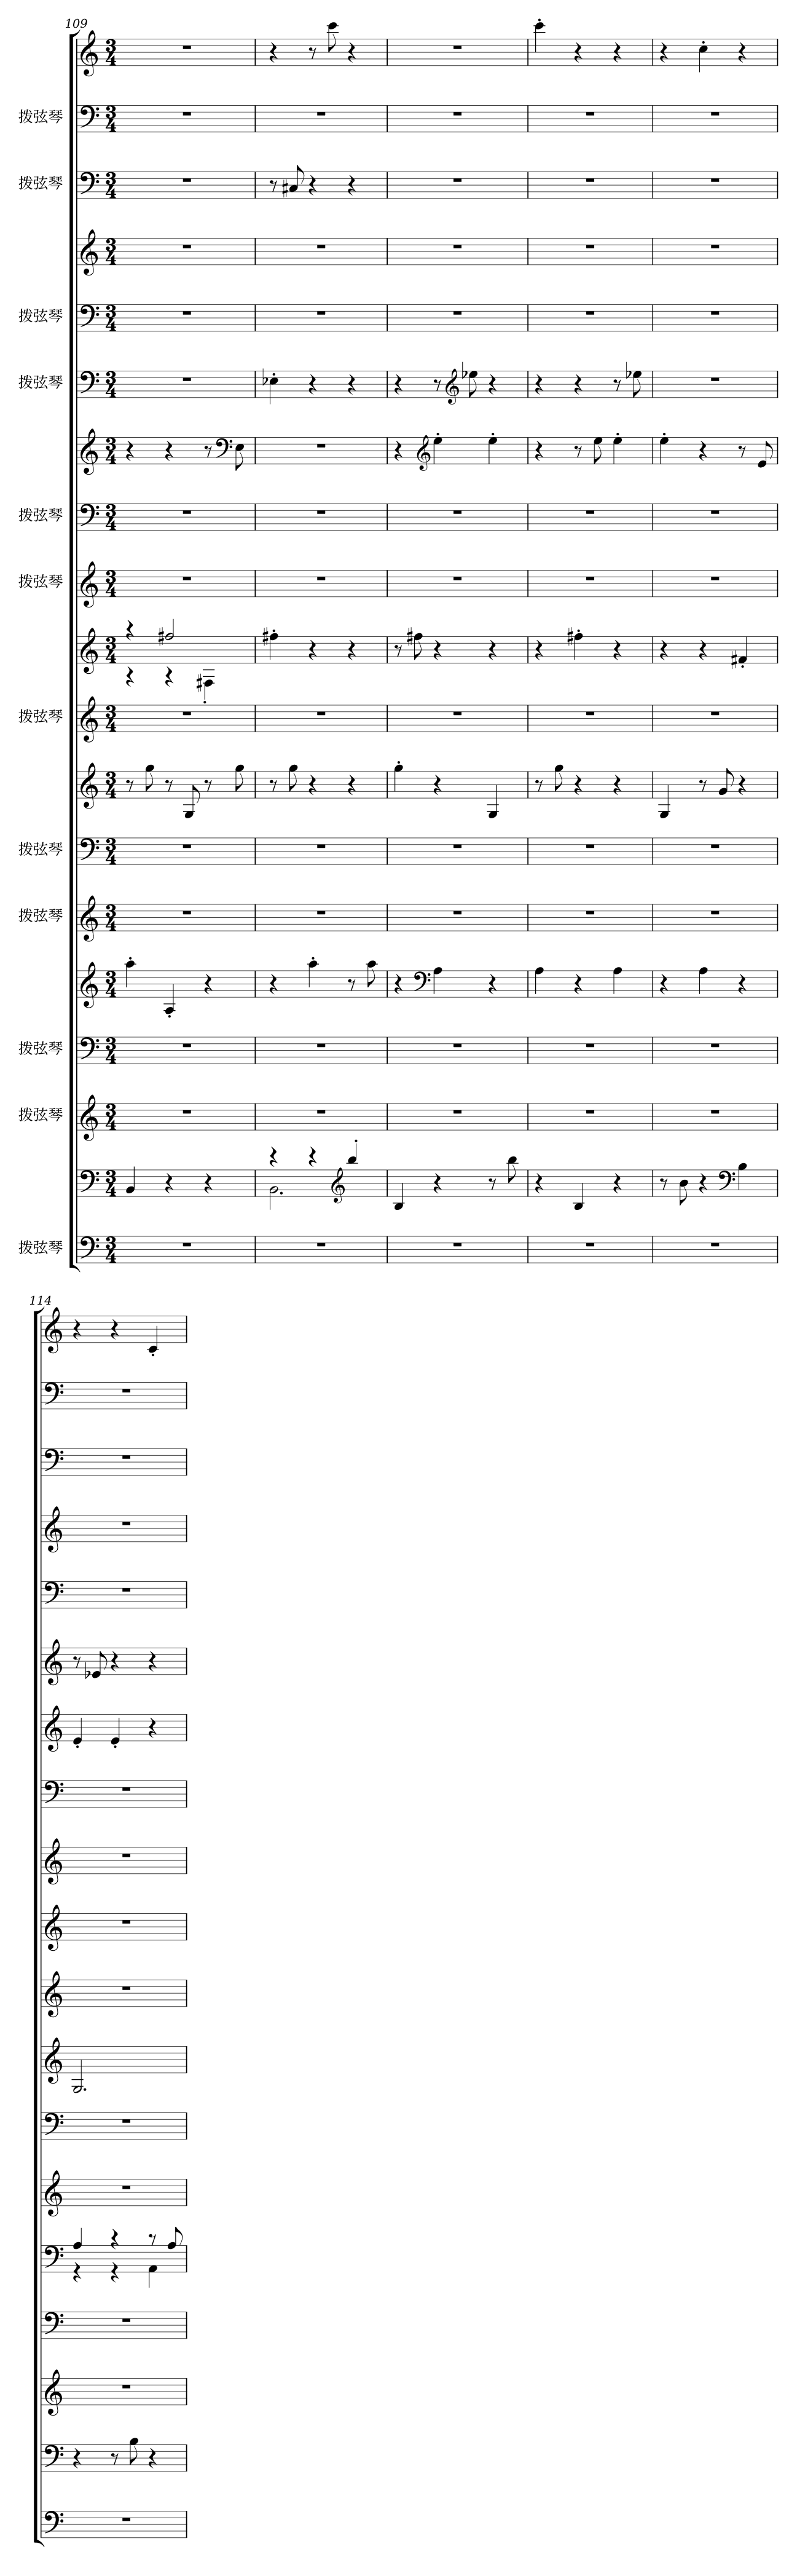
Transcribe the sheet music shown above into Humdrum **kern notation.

**kern	**kern	**kern	**kern	**kern	**kern	**kern	**kern	**kern	**kern	**kern	**kern	**kern	**kern	**kern	**kern	**kern	**kern	**kern
*part12	*part12	*part11	*part10	*part10	*part9	*part8	*part8	*part7	*part7	*part6	*part5	*part5	*part4	*part3	*part3	*part2	*part1	*part1
*staff19	*staff18	*staff17	*staff16	*staff15	*staff14	*staff13	*staff12	*staff11	*staff10	*staff9	*staff8	*staff7	*staff6	*staff5	*staff4	*staff3	*staff2	*staff1
*I"拨弦琴	*	*I"拨弦琴	*I"拨弦琴	*	*I"拨弦琴	*I"拨弦琴	*	*I"拨弦琴	*	*I"拨弦琴	*I"拨弦琴	*	*I"拨弦琴	*I"拨弦琴	*	*I"拨弦琴	*I"拨弦琴	*
*clefF4	*clefF4	*clefG2	*clefF4	*clefG2	*clefG2	*clefF4	*clefG2	*clefG2	*clefG2	*clefG2	*clefF4	*clefG2	*clefF4	*clefF4	*clefG2	*clefF4	*clefF4	*clefG2
*k[]	*k[]	*k[]	*k[]	*k[]	*k[]	*k[]	*k[]	*k[]	*k[]	*k[]	*k[]	*k[]	*k[]	*k[]	*k[]	*k[]	*k[]	*k[]
*M3/4	*M3/4	*M3/4	*M3/4	*M3/4	*M3/4	*M3/4	*M3/4	*M3/4	*M3/4	*M3/4	*M3/4	*M3/4	*M3/4	*M3/4	*M3/4	*M3/4	*M3/4	*M3/4
=109	=109	=109	=109	=109	=109	=109	=109	=109	=109	=109	=109	=109	=109	=109	=109	=109	=109	=109
*	*	*	*	*	*	*	*	*	*^	*	*	*	*	*	*	*	*	*
2.r	4BB/	2.r	2.r	4aa'\	2.r	2.r	8r	2.r	4r	4r	2.r	2.r	4r	2.r	2.r	2.r	2.r	2.r	2.r
.	.	.	.	.	.	.	8gg\	.	.	.	.	.	.	.	.	.	.	.	.
.	4r	.	.	4A'/	.	.	8r	.	2ff#X/	4r	.	.	4r	.	.	.	.	.	.
.	.	.	.	.	.	.	8G/	.	.	.	.	.	.	.	.	.	.	.	.
.	4r	.	.	4r	.	.	8r	.	.	4F#X'\	.	.	8r	.	.	.	.	.	.
*	*	*	*	*	*	*	*	*	*	*	*	*	*clefF4	*	*	*	*	*	*
.	.	.	.	.	.	.	8gg\	.	.	.	.	.	8E\	.	.	.	.	.	.
*	*	*	*	*	*	*	*	*	*v	*v	*	*	*	*	*	*	*	*	*
=110	=110	=110	=110	=110	=110	=110	=110	=110	=110	=110	=110	=110	=110	=110	=110	=110	=110	=110
*	*^	*	*	*	*	*	*	*	*	*	*	*	*	*	*	*	*	*
2.r	4r	2.BB\	2.r	2.r	4r	2.r	2.r	8r	2.r	4ff#X'\	2.r	2.r	2.r	4E-X'\	2.r	2.r	8r	2.r	4r
.	.	.	.	.	.	.	.	8gg\	.	.	.	.	.	.	.	.	8C#X/	.	.
.	4r	.	.	.	4aa'\	.	.	4r	.	4r	.	.	.	4r	.	.	4r	.	8r
.	.	.	.	.	.	.	.	.	.	.	.	.	.	.	.	.	.	.	8ccc\
*	*clefG2	*	*	*	*	*	*	*	*	*	*	*	*	*	*	*	*	*	*
.	4bb'/	.	.	.	8r	.	.	4r	.	4r	.	.	.	4r	.	.	4r	.	4r
.	.	.	.	.	8aa\	.	.	.	.	.	.	.	.	.	.	.	.	.	.
*	*v	*v	*	*	*	*	*	*	*	*	*	*	*	*	*	*	*	*	*
=111	=111	=111	=111	=111	=111	=111	=111	=111	=111	=111	=111	=111	=111	=111	=111	=111	=111	=111
2.r	4B/	2.r	2.r	4r	2.r	2.r	4gg'\	2.r	8r	2.r	2.r	4r	4r	2.r	2.r	2.r	2.r	2.r
.	.	.	.	.	.	.	.	.	8ff#X\	.	.	.	.	.	.	.	.	.
*	*	*	*	*clefF4	*	*	*	*	*	*	*	*clefG2	*	*	*	*	*	*
.	4r	.	.	4A\	.	.	4r	.	4r	.	.	4ee'\	8r	.	.	.	.	.
*	*	*	*	*	*	*	*	*	*	*	*	*	*clefG2	*	*	*	*	*
.	.	.	.	.	.	.	.	.	.	.	.	.	8ee-X\	.	.	.	.	.
.	8r	.	.	4r	.	.	4G/	.	4r	.	.	4ee'\	4r	.	.	.	.	.
.	8bb\	.	.	.	.	.	.	.	.	.	.	.	.	.	.	.	.	.
!!LO:PB:g=z
=112	=112	=112	=112	=112	=112	=112	=112	=112	=112	=112	=112	=112	=112	=112	=112	=112	=112	=112
2.r	4r	2.r	2.r	4A\	2.r	2.r	8r	2.r	4r	2.r	2.r	4r	4r	2.r	2.r	2.r	2.r	4ccc'\
.	.	.	.	.	.	.	8gg\	.	.	.	.	.	.	.	.	.	.	.
.	4B/	.	.	4r	.	.	4r	.	4ff#X'\	.	.	8r	4r	.	.	.	.	4r
.	.	.	.	.	.	.	.	.	.	.	.	8ee\	.	.	.	.	.	.
.	4r	.	.	4A\	.	.	4r	.	4r	.	.	4ee'\	8r	.	.	.	.	4r
.	.	.	.	.	.	.	.	.	.	.	.	.	8ee-X\	.	.	.	.	.
=113	=113	=113	=113	=113	=113	=113	=113	=113	=113	=113	=113	=113	=113	=113	=113	=113	=113	=113
2.r	8r	2.r	2.r	4r	2.r	2.r	4G/	2.r	4r	2.r	2.r	4ee'\	2.r	2.r	2.r	2.r	2.r	4r
.	8b\	.	.	.	.	.	.	.	.	.	.	.	.	.	.	.	.	.
.	4r	.	.	4A\	.	.	8r	.	4r	.	.	4r	.	.	.	.	.	4cc'\
.	.	.	.	.	.	.	8g/	.	.	.	.	.	.	.	.	.	.	.
*	*clefF4	*	*	*	*	*	*	*	*	*	*	*	*	*	*	*	*	*
.	4B\	.	.	4r	.	.	4r	.	4f#X'/	.	.	8r	.	.	.	.	.	4r
.	.	.	.	.	.	.	.	.	.	.	.	8e/	.	.	.	.	.	.
=114	=114	=114	=114	=114	=114	=114	=114	=114	=114	=114	=114	=114	=114	=114	=114	=114	=114	=114
*	*	*	*	*^	*	*	*	*	*	*	*	*	*	*	*	*	*	*
2.r	4r	2.r	2.r	4A/	4r	2.r	2.r	2.G/	2.r	2.r	2.r	2.r	4e'/	8r	2.r	2.r	2.r	2.r	4r
.	.	.	.	.	.	.	.	.	.	.	.	.	.	8e-X/	.	.	.	.	.
.	8r	.	.	4r	4r	.	.	.	.	.	.	.	4e'/	4r	.	.	.	.	4r
.	8B\	.	.	.	.	.	.	.	.	.	.	.	.	.	.	.	.	.	.
.	4r	.	.	8r	4AA\	.	.	.	.	.	.	.	4r	4r	.	.	.	.	4c'/
.	.	.	.	8A/	.	.	.	.	.	.	.	.	.	.	.	.	.	.	.
*	*	*	*	*v	*v	*	*	*	*	*	*	*	*	*	*	*	*	*	*
=	=	=	=	=	=	=	=	=	=	=	=	=	=	=	=	=	=	=
*-	*-	*-	*-	*-	*-	*-	*-	*-	*-	*-	*-	*-	*-	*-	*-	*-	*-	*-
